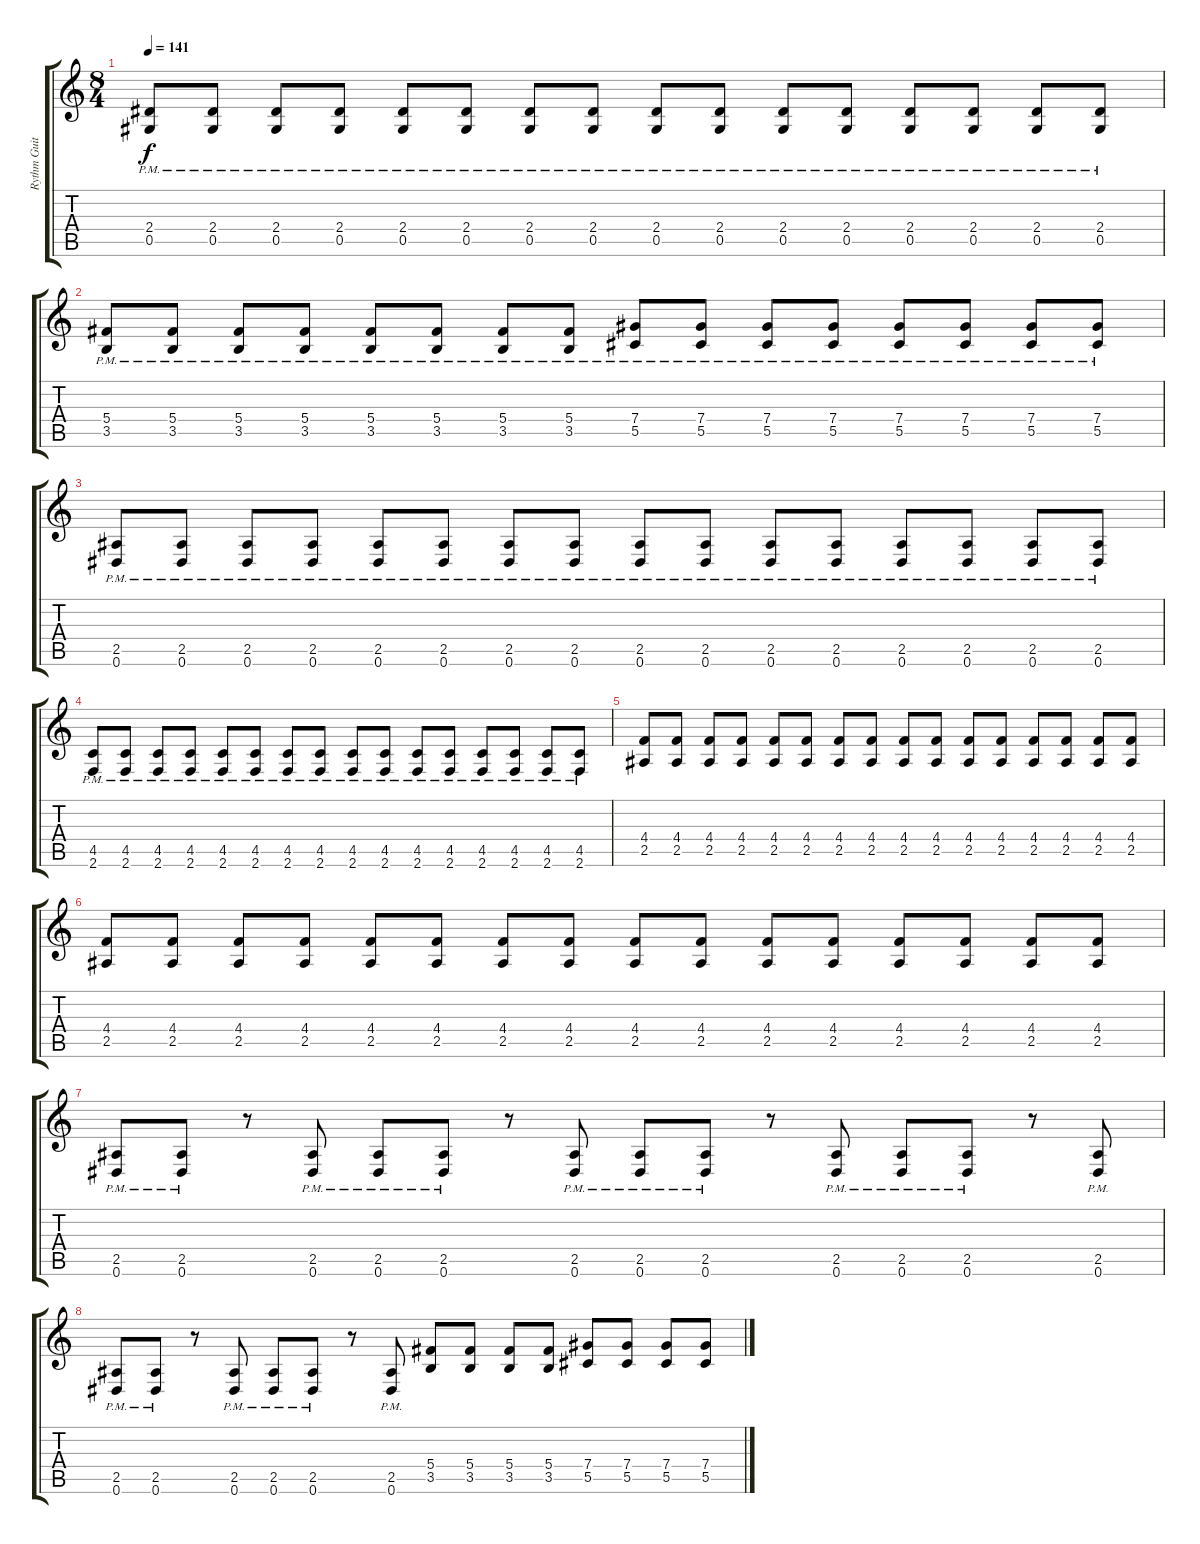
\track ("Rythm Guitar" "Rythm Guit") {instrument distortionguitar}
\staff {score tabs}
\tuning (Eb4 Bb3 Gb3 Db3 Ab2 Eb2) {hide}
\ts (8 4)
\tempo 141
\clef g2
\ks c
(2.4{pm} 0.5{pm}).8{dy f} (2.4{pm} 0.5{pm}).8 (2.4{pm} 0.5{pm}).8 (2.4{pm} 0.5{pm}).8 (2.4{pm} 0.5{pm}).8 (2.4{pm} 0.5{pm}).8 (2.4{pm} 0.5{pm}).8 (2.4{pm} 0.5{pm}).8 (2.4{pm} 0.5{pm}).8 (2.4{pm} 0.5{pm}).8 (2.4{pm} 0.5{pm}).8 (2.4{pm} 0.5{pm}).8 (2.4{pm} 0.5{pm}).8 (2.4{pm} 0.5{pm}).8 (2.4{pm} 0.5{pm}).8 (2.4{pm} 0.5{pm}).8 |
(5.4{pm} 3.5{pm}).8 (5.4{pm} 3.5{pm}).8 (5.4{pm} 3.5{pm}).8 (5.4{pm} 3.5{pm}).8 (5.4{pm} 3.5{pm}).8 (5.4{pm} 3.5{pm}).8 (5.4{pm} 3.5{pm}).8 (5.4{pm} 3.5{pm}).8 (7.4{pm} 5.5{pm}).8 (7.4{pm} 5.5{pm}).8 (7.4{pm} 5.5{pm}).8 (7.4{pm} 5.5{pm}).8 (7.4{pm} 5.5{pm}).8 (7.4{pm} 5.5{pm}).8 (7.4{pm} 5.5{pm}).8 (7.4{pm} 5.5{pm}).8 |
(2.5{pm} 0.6{pm}).8 (2.5{pm} 0.6{pm}).8 (2.5{pm} 0.6{pm}).8 (2.5{pm} 0.6{pm}).8 (2.5{pm} 0.6{pm}).8 (2.5{pm} 0.6{pm}).8 (2.5{pm} 0.6{pm}).8 (2.5{pm} 0.6{pm}).8 (2.5{pm} 0.6{pm}).8 (2.5{pm} 0.6{pm}).8 (2.5{pm} 0.6{pm}).8 (2.5{pm} 0.6{pm}).8 (2.5{pm} 0.6{pm}).8 (2.5{pm} 0.6{pm}).8 (2.5{pm} 0.6{pm}).8 (2.5{pm} 0.6{pm}).8 |
(4.5{pm} 2.6{pm}).8 (4.5{pm} 2.6{pm}).8 (4.5{pm} 2.6{pm}).8 (4.5{pm} 2.6{pm}).8 (4.5{pm} 2.6{pm}).8 (4.5{pm} 2.6{pm}).8 (4.5{pm} 2.6{pm}).8 (4.5{pm} 2.6{pm}).8 (4.5{pm} 2.6{pm}).8 (4.5{pm} 2.6{pm}).8 (4.5{pm} 2.6{pm}).8 (4.5{pm} 2.6{pm}).8 (4.5{pm} 2.6{pm}).8 (4.5{pm} 2.6{pm}).8 (4.5{pm} 2.6{pm}).8 (4.5{pm} 2.6{pm}).8 |
(4.4 2.5).8 (4.4 2.5).8 (4.4 2.5).8 (4.4 2.5).8 (4.4 2.5).8 (4.4 2.5).8 (4.4 2.5).8 (4.4 2.5).8 (4.4 2.5).8 (4.4 2.5).8 (4.4 2.5).8 (4.4 2.5).8 (4.4 2.5).8 (4.4 2.5).8 (4.4 2.5).8 (4.4 2.5).8 |
(4.4 2.5).8 (4.4 2.5).8 (4.4 2.5).8 (4.4 2.5).8 (4.4 2.5).8 (4.4 2.5).8 (4.4 2.5).8 (4.4 2.5).8 (4.4 2.5).8 (4.4 2.5).8 (4.4 2.5).8 (4.4 2.5).8 (4.4 2.5).8 (4.4 2.5).8 (4.4 2.5).8 (4.4 2.5).8 |
(2.5{pm} 0.6{pm}).8 (2.5{pm} 0.6{pm}).8 r.8 (2.5{pm} 0.6{pm}).8 (2.5{pm} 0.6{pm}).8 (2.5{pm} 0.6{pm}).8 r.8 (2.5{pm} 0.6{pm}).8 (2.5{pm} 0.6{pm}).8 (2.5{pm} 0.6{pm}).8 r.8 (2.5{pm} 0.6{pm}).8 (2.5{pm} 0.6{pm}).8 (2.5{pm} 0.6{pm}).8 r.8 (2.5{pm} 0.6{pm}).8 |
(2.5{pm} 0.6{pm}).8 (2.5{pm} 0.6{pm}).8 r.8 (2.5{pm} 0.6{pm}).8 (2.5{pm} 0.6{pm}).8 (2.5{pm} 0.6{pm}).8 r.8 (2.5{pm} 0.6{pm}).8 (5.4 3.5).8 (5.4 3.5).8 (5.4 3.5).8 (5.4 3.5).8 (7.4 5.5).8 (7.4 5.5).8 (7.4 5.5).8 (7.4 5.5).8
